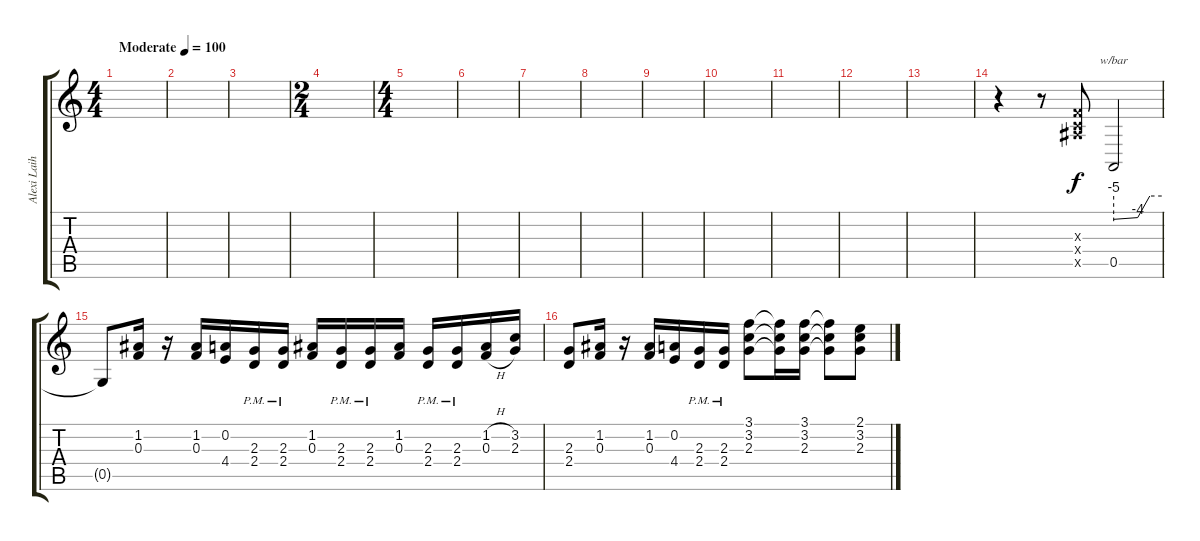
\track ("Alexi Laiho" "Alexi Laih") {instrument overdrivenguitar}
\staff {score tabs}
\tuning (D4 A3 F3 C3 G2 D2) {hide}
\ts (4 4)
\tempo (100 "Moderate")
\clef g2
\ks c
|
|
|
\ts (2 4)
|
\ts (4 4)
|
|
|
|
|
|
|
|
|
r.4 r.8 (0.3{x} 0.4{x} 3.5{x}).8 0.5.2{tbe (custom default 0 -20 30 -16 45 0 60 0)} |
0.5{t}.8 (1.2 0.3).16 r.16 (1.2 0.3).16 (0.2 4.4).16 (2.3{pm} 2.4{pm}).16 (2.3{pm} 2.4{pm}).16 (1.2 0.3).16 (2.3{pm} 2.4{pm}).16 (2.3{pm} 2.4{pm}).16 (1.2 0.3).16 (2.3{pm} 2.4{pm}).16 (2.3{pm} 2.4{pm}).16 (1.2{h} 0.3{h}).16 (3.2 2.3).16 |
(2.3 2.4).8 (1.2 0.3).16 r.16 (1.2 0.3).16 (0.2 4.4).16 (2.3{pm} 2.4{pm}).16 (2.3{pm} 2.4{pm}).16 (3.1 3.2 2.3).8 (3.1{t} 3.2{t} 2.3{t}).16 (3.1 3.2 2.3).16 (3.1{t} 3.2{t} 2.3{t}).8 (2.1 3.2 2.3).8
